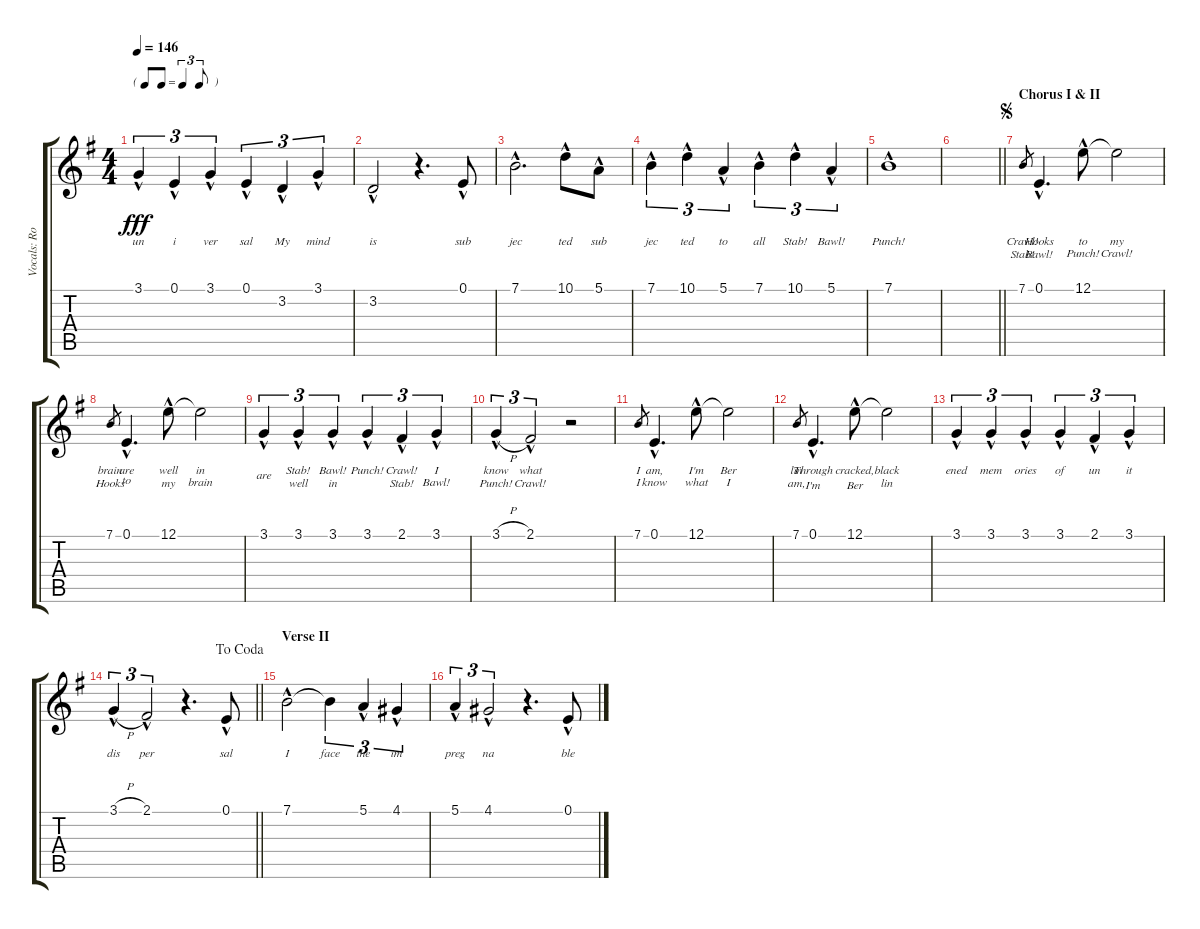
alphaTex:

\track ("Vocals: Rob" "Vocals: Ro") {instrument lead2sawtooth}
\staff {score tabs}
\tuning (E4 B3 G3 D3 A2 E2) {hide}
\ts (4 4)
\tf triplet8th
\tempo 146
\clef g2
\ks g
3.1{hac}.4{tu (3 2) lyrics (0 "un") lyrics (1 "") lyrics (2 "") lyrics (3 "") lyrics (4 "") dy fff} 0.1{hac}.4{tu (3 2) lyrics (0 "i") lyrics (1 "") lyrics (2 "") lyrics (3 "") lyrics (4 "")} 3.1{hac}.4{tu (3 2) lyrics (0 "ver") lyrics (1 "") lyrics (2 "") lyrics (3 "") lyrics (4 "")} 0.1{hac}.4{tu (3 2) lyrics (0 "sal") lyrics (1 "") lyrics (2 "") lyrics (3 "") lyrics (4 "")} 3.2{hac}.4{tu (3 2) lyrics (0 "My") lyrics (1 "") lyrics (2 "") lyrics (3 "") lyrics (4 "")} 3.1{hac}.4{tu (3 2) lyrics (0 "mind") lyrics (1 "") lyrics (2 "") lyrics (3 "") lyrics (4 "")} |
3.2{hac}.2{lyrics (0 "is") lyrics (1 "") lyrics (2 "") lyrics (3 "") lyrics (4 "")} r.4{d} 0.1{hac}.8{lyrics (0 "sub") lyrics (1 "") lyrics (2 "") lyrics (3 "") lyrics (4 "")} |
7.1{hac}.2{d lyrics (0 "jec") lyrics (1 "") lyrics (2 "") lyrics (3 "") lyrics (4 "")} 10.1{hac}.8{lyrics (0 "ted") lyrics (1 "") lyrics (2 "") lyrics (3 "") lyrics (4 "")} 5.1{hac}.8{lyrics (0 "sub") lyrics (1 "") lyrics (2 "") lyrics (3 "") lyrics (4 "")} |
7.1{hac}.4{tu (3 2) lyrics (0 "jec") lyrics (1 "") lyrics (2 "") lyrics (3 "") lyrics (4 "")} 10.1{hac}.4{tu (3 2) lyrics (0 "ted") lyrics (1 "") lyrics (2 "") lyrics (3 "") lyrics (4 "")} 5.1{hac}.4{tu (3 2) lyrics (0 "to") lyrics (1 "") lyrics (2 "") lyrics (3 "") lyrics (4 "")} 7.1{hac}.4{tu (3 2) lyrics (0 "all") lyrics (1 "") lyrics (2 "") lyrics (3 "") lyrics (4 "")} 10.1{hac}.4{tu (3 2) lyrics (0 "Stab!") lyrics (1 "") lyrics (2 "") lyrics (3 "") lyrics (4 "")} 5.1{hac}.4{tu (3 2) lyrics (0 "Bawl!") lyrics (1 "") lyrics (2 "") lyrics (3 "") lyrics (4 "")} |
7.1{hac}.1{lyrics (0 "Punch!") lyrics (1 "") lyrics (2 "") lyrics (3 "") lyrics (4 "")} |
\barLineRight lightlight
|
\section ("" "Chorus I & II")
\jump segno
7.1.8{lyrics (0 "Crawl!") lyrics (1 "Stab!") lyrics (2 "") lyrics (3 "") lyrics (4 "") gr} 0.1{hac}.4{d lyrics (0 "Hooks") lyrics (1 "Bawl!") lyrics (2 "") lyrics (3 "") lyrics (4 "")} 12.1{hac}.8{lyrics (0 "to") lyrics (1 "Punch!") lyrics (2 "") lyrics (3 "") lyrics (4 "")} 12.1{t}.2{lyrics (0 "my") lyrics (1 "Crawl!") lyrics (2 "") lyrics (3 "") lyrics (4 "")} |
7.1.8{lyrics (0 "brain") lyrics (1 "Hooks") lyrics (2 "") lyrics (3 "") lyrics (4 "") gr} 0.1{hac}.4{d lyrics (0 "are") lyrics (1 "to") lyrics (2 "") lyrics (3 "") lyrics (4 "")} 12.1{hac}.8{lyrics (0 "well") lyrics (1 "my") lyrics (2 "") lyrics (3 "") lyrics (4 "")} 12.1{t}.2{lyrics (0 "in") lyrics (1 "brain") lyrics (2 "") lyrics (3 "") lyrics (4 "")} |
3.1{hac}.4{tu (3 2) lyrics (0 "") lyrics (1 "are") lyrics (2 "") lyrics (3 "") lyrics (4 "")} 3.1{hac}.4{tu (3 2) lyrics (0 "Stab!") lyrics (1 "well") lyrics (2 "") lyrics (3 "") lyrics (4 "")} 3.1{hac}.4{tu (3 2) lyrics (0 "Bawl!") lyrics (1 "in") lyrics (2 "") lyrics (3 "") lyrics (4 "")} 3.1{hac}.4{tu (3 2) lyrics (0 "Punch!") lyrics (1 "") lyrics (2 "") lyrics (3 "") lyrics (4 "")} 2.1{hac}.4{tu (3 2) lyrics (0 "Crawl!") lyrics (1 "Stab!") lyrics (2 "") lyrics (3 "") lyrics (4 "")} 3.1{hac}.4{tu (3 2) lyrics (0 "I") lyrics (1 "Bawl!") lyrics (2 "") lyrics (3 "") lyrics (4 "")} |
3.1{h hac}.4{tu (3 2) lyrics (0 "know") lyrics (1 "Punch!") lyrics (2 "") lyrics (3 "") lyrics (4 "")} 2.1{hac}.2{tu (3 2) lyrics (0 "what") lyrics (1 "Crawl!") lyrics (2 "") lyrics (3 "") lyrics (4 "")} r.2 |
7.1.8{lyrics (0 "I") lyrics (1 "I") lyrics (2 "") lyrics (3 "") lyrics (4 "") gr} 0.1{hac}.4{d lyrics (0 "am,") lyrics (1 "know") lyrics (2 "") lyrics (3 "") lyrics (4 "")} 12.1{hac}.8{lyrics (0 "I'm") lyrics (1 "what") lyrics (2 "") lyrics (3 "") lyrics (4 "")} 12.1{t}.2{lyrics (0 "Ber") lyrics (1 "I") lyrics (2 "") lyrics (3 "") lyrics (4 "")} |
7.1.8{lyrics (0 "lin") lyrics (1 "am,") lyrics (2 "") lyrics (3 "") lyrics (4 "") gr} 0.1{hac}.4{d lyrics (0 "Through") lyrics (1 "I'm") lyrics (2 "") lyrics (3 "") lyrics (4 "")} 12.1{hac}.8{lyrics (0 "cracked,") lyrics (1 "Ber") lyrics (2 "") lyrics (3 "") lyrics (4 "")} 12.1{t}.2{lyrics (0 "black") lyrics (1 "lin") lyrics (2 "") lyrics (3 "") lyrics (4 "")} |
3.1{hac}.4{tu (3 2) lyrics (0 "ened") lyrics (1 "") lyrics (2 "") lyrics (3 "") lyrics (4 "")} 3.1{hac}.4{tu (3 2) lyrics (0 "mem") lyrics (1 "") lyrics (2 "") lyrics (3 "") lyrics (4 "")} 3.1{hac}.4{tu (3 2) lyrics (0 "ories") lyrics (1 "") lyrics (2 "") lyrics (3 "") lyrics (4 "")} 3.1{hac}.4{tu (3 2) lyrics (0 "of") lyrics (1 "") lyrics (2 "") lyrics (3 "") lyrics (4 "")} 2.1{hac}.4{tu (3 2) lyrics (0 "un") lyrics (1 "") lyrics (2 "") lyrics (3 "") lyrics (4 "")} 3.1{hac}.4{tu (3 2) lyrics (0 "it") lyrics (1 "") lyrics (2 "") lyrics (3 "") lyrics (4 "")} |
\jump dacoda
\barLineRight lightlight
3.1{h hac}.4{tu (3 2) lyrics (0 "dis") lyrics (1 "") lyrics (2 "") lyrics (3 "") lyrics (4 "")} 2.1{hac}.2{tu (3 2) lyrics (0 "per") lyrics (1 "") lyrics (2 "") lyrics (3 "") lyrics (4 "")} r.4{d} 0.1{hac}.8{lyrics (0 "sal") lyrics (1 "") lyrics (2 "") lyrics (3 "") lyrics (4 "")} |
\section ("" "Verse II")
7.1{hac}.2{lyrics (0 "I") lyrics (1 "") lyrics (2 "") lyrics (3 "") lyrics (4 "")} 7.1{t}.4{tu (3 2) lyrics (0 "face") lyrics (1 "") lyrics (2 "") lyrics (3 "") lyrics (4 "")} 5.1{hac}.4{tu (3 2) lyrics (0 "the") lyrics (1 "") lyrics (2 "") lyrics (3 "") lyrics (4 "")} 4.1{hac}.4{tu (3 2) lyrics (0 "im") lyrics (1 "") lyrics (2 "") lyrics (3 "") lyrics (4 "")} |
5.1{hac}.4{tu (3 2) lyrics (0 "preg") lyrics (1 "") lyrics (2 "") lyrics (3 "") lyrics (4 "")} 4.1{hac}.2{tu (3 2) lyrics (0 "na") lyrics (1 "") lyrics (2 "") lyrics (3 "") lyrics (4 "")} r.4{d} 0.1{hac}.8{lyrics (0 "ble") lyrics (1 "") lyrics (2 "") lyrics (3 "") lyrics (4 "")}
